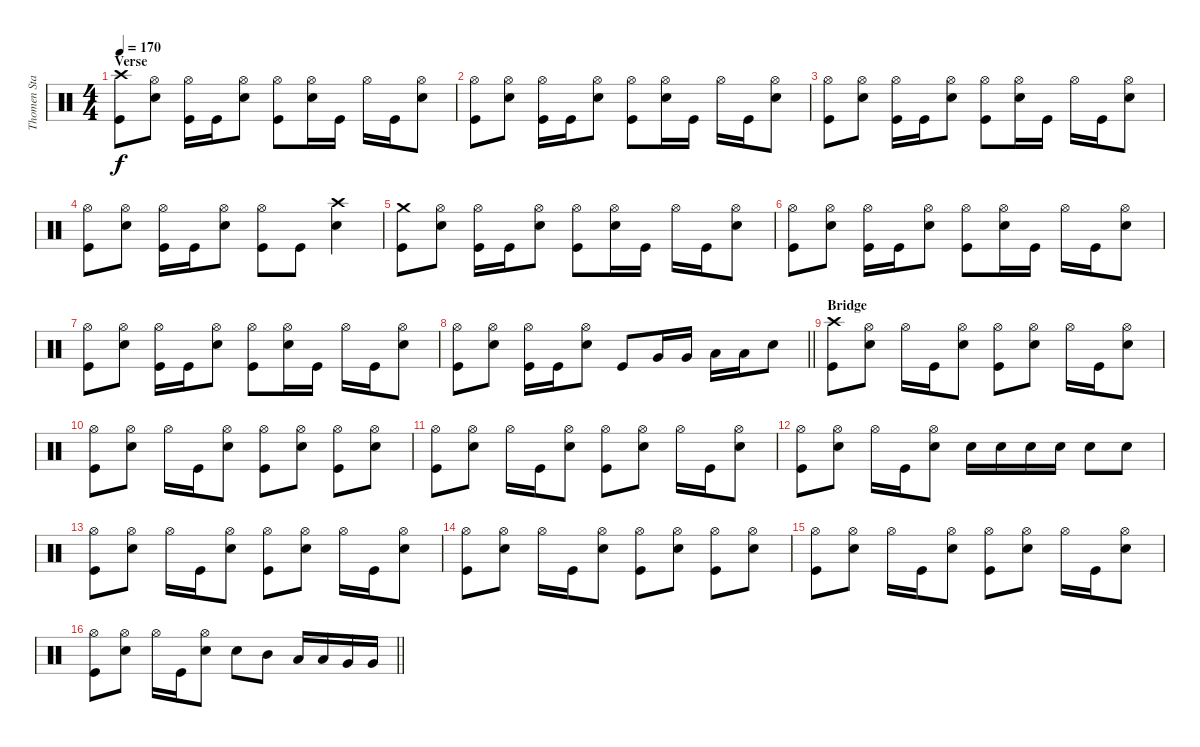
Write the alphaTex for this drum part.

\track ("Thomen Stauch" "Thomen Sta") {instrument percussion}
\staff {score}
\articulation defaults
\ts (4 4)
\section ("" "Verse")
\tempo 170
\clef neutral
\ks c
("Crash high (hit)" "Kick (hit)").8{dy f} ("Hi-Hat (open)" "Snare (hit) 2").8 ("Hi-Hat (open)" "Kick (hit)").16 "Kick (hit)".16 ("Hi-Hat (open)" "Snare (hit) 2").8 ("Hi-Hat (open)" "Kick (hit)").8 ("Hi-Hat (open)" "Snare (hit) 2").16 "Kick (hit)".16 "Hi-Hat (open)".16 "Kick (hit)".16 ("Hi-Hat (open)" "Snare (hit) 2").8 |
("Hi-Hat (open)" "Kick (hit)").8 ("Hi-Hat (open)" "Snare (hit) 2").8 ("Hi-Hat (open)" "Kick (hit)").16 "Kick (hit)".16 ("Hi-Hat (open)" "Snare (hit) 2").8 ("Hi-Hat (open)" "Kick (hit)").8 ("Hi-Hat (open)" "Snare (hit) 2").16 "Kick (hit)".16 "Hi-Hat (open)".16 "Kick (hit)".16 ("Hi-Hat (open)" "Snare (hit) 2").8 |
("Hi-Hat (open)" "Kick (hit)").8 ("Hi-Hat (open)" "Snare (hit) 2").8 ("Hi-Hat (open)" "Kick (hit)").16 "Kick (hit)".16 ("Hi-Hat (open)" "Snare (hit) 2").8 ("Hi-Hat (open)" "Kick (hit)").8 ("Hi-Hat (open)" "Snare (hit) 2").16 "Kick (hit)".16 "Hi-Hat (open)".16 "Kick (hit)".16 ("Hi-Hat (open)" "Snare (hit) 2").8 |
("Hi-Hat (open)" "Kick (hit)").8 ("Hi-Hat (open)" "Snare (hit) 2").8 ("Hi-Hat (open)" "Kick (hit)").16 "Kick (hit)".16 ("Hi-Hat (open)" "Snare (hit) 2").8 ("Hi-Hat (open)" "Kick (hit)").8 "Kick (hit)".8 ("Crash high (hit)" "Snare (hit) 2").4 |
("Crash medium (hit)" "Kick (hit)").8 ("Hi-Hat (open)" "Snare (hit) 2").8 ("Hi-Hat (open)" "Kick (hit)").16 "Kick (hit)".16 ("Hi-Hat (open)" "Snare (hit) 2").8 ("Hi-Hat (open)" "Kick (hit)").8 ("Hi-Hat (open)" "Snare (hit) 2").16 "Kick (hit)".16 "Hi-Hat (open)".16 "Kick (hit)".16 ("Hi-Hat (open)" "Snare (hit) 2").8 |
("Hi-Hat (open)" "Kick (hit)").8 ("Hi-Hat (open)" "Snare (hit) 2").8 ("Hi-Hat (open)" "Kick (hit)").16 "Kick (hit)".16 ("Hi-Hat (open)" "Snare (hit) 2").8 ("Hi-Hat (open)" "Kick (hit)").8 ("Hi-Hat (open)" "Snare (hit) 2").16 "Kick (hit)".16 "Hi-Hat (open)".16 "Kick (hit)".16 ("Hi-Hat (open)" "Snare (hit) 2").8 |
("Hi-Hat (open)" "Kick (hit)").8 ("Hi-Hat (open)" "Snare (hit) 2").8 ("Hi-Hat (open)" "Kick (hit)").16 "Kick (hit)".16 ("Hi-Hat (open)" "Snare (hit) 2").8 ("Hi-Hat (open)" "Kick (hit)").8 ("Hi-Hat (open)" "Snare (hit) 2").16 "Kick (hit)".16 "Hi-Hat (open)".16 "Kick (hit)".16 ("Hi-Hat (open)" "Snare (hit) 2").8 |
\barLineRight lightlight
("Hi-Hat (open)" "Kick (hit)").8 ("Hi-Hat (open)" "Snare (hit) 2").8 ("Hi-Hat (open)" "Kick (hit)").16 "Kick (hit)".16 ("Hi-Hat (open)" "Snare (hit) 2").8 "Kick (hit)".8 "Very Low Tom (hit)".16 "Very Low Tom (hit)".16 "Low Floor Tom (hit)".16 "Low Floor Tom (hit)".16 "Snare (hit) 2".8 |
\section ("" "Bridge")
("Crash high (hit)" "Kick (hit)").8 ("Hi-Hat (open)" "Snare (hit) 2").8 "Hi-Hat (open)".16 "Kick (hit)".16 ("Hi-Hat (open)" "Snare (hit) 2").8 ("Hi-Hat (open)" "Kick (hit)").8 ("Hi-Hat (open)" "Snare (hit) 2").8 "Hi-Hat (open)".16 "Kick (hit)".16 ("Hi-Hat (open)" "Snare (hit) 2").8 |
("Hi-Hat (open)" "Kick (hit)").8 ("Hi-Hat (open)" "Snare (hit) 2").8 "Hi-Hat (open)".16 "Kick (hit)".16 ("Hi-Hat (open)" "Snare (hit) 2").8 ("Hi-Hat (open)" "Kick (hit)").8 ("Hi-Hat (open)" "Snare (hit) 2").8 ("Hi-Hat (open)" "Kick (hit)").8 ("Hi-Hat (open)" "Snare (hit) 2").8 |
("Hi-Hat (open)" "Kick (hit)").8 ("Hi-Hat (open)" "Snare (hit) 2").8 "Hi-Hat (open)".16 "Kick (hit)".16 ("Hi-Hat (open)" "Snare (hit) 2").8 ("Hi-Hat (open)" "Kick (hit)").8 ("Hi-Hat (open)" "Snare (hit) 2").8 "Hi-Hat (open)".16 "Kick (hit)".16 ("Hi-Hat (open)" "Snare (hit) 2").8 |
("Hi-Hat (open)" "Kick (hit)").8 ("Hi-Hat (open)" "Snare (hit) 2").8 "Hi-Hat (open)".16 "Kick (hit)".16 ("Hi-Hat (open)" "Snare (hit) 2").8 "Snare (hit) 2".16 "Snare (hit) 2".16 "Snare (hit) 2".16 "Snare (hit) 2".16 "Snare (hit) 2".8 "Snare (hit) 2".8 |
("Hi-Hat (open)" "Kick (hit)").8 ("Hi-Hat (open)" "Snare (hit) 2").8 "Hi-Hat (open)".16 "Kick (hit)".16 ("Hi-Hat (open)" "Snare (hit) 2").8 ("Hi-Hat (open)" "Kick (hit)").8 ("Hi-Hat (open)" "Snare (hit) 2").8 "Hi-Hat (open)".16 "Kick (hit)".16 ("Hi-Hat (open)" "Snare (hit) 2").8 |
("Hi-Hat (open)" "Kick (hit)").8 ("Hi-Hat (open)" "Snare (hit) 2").8 "Hi-Hat (open)".16 "Kick (hit)".16 ("Hi-Hat (open)" "Snare (hit) 2").8 ("Hi-Hat (open)" "Kick (hit)").8 ("Hi-Hat (open)" "Snare (hit) 2").8 ("Hi-Hat (open)" "Kick (hit)").8 ("Hi-Hat (open)" "Snare (hit) 2").8 |
("Hi-Hat (open)" "Kick (hit)").8 ("Hi-Hat (open)" "Snare (hit) 2").8 "Hi-Hat (open)".16 "Kick (hit)".16 ("Hi-Hat (open)" "Snare (hit) 2").8 ("Hi-Hat (open)" "Kick (hit)").8 ("Hi-Hat (open)" "Snare (hit) 2").8 "Hi-Hat (open)".16 "Kick (hit)".16 ("Hi-Hat (open)" "Snare (hit) 2").8 |
\barLineRight lightlight
("Hi-Hat (open)" "Kick (hit)").8 ("Hi-Hat (open)" "Snare (hit) 2").8 "Hi-Hat (open)".16 "Kick (hit)".16 ("Hi-Hat (open)" "Snare (hit) 2").8 "Snare (hit) 2".8 "Mid Tom (hit)".8 "Low Tom (hit)".16 "Low Tom (hit)".16 "Very Low Tom (hit)".16 "Very Low Tom (hit)".16
